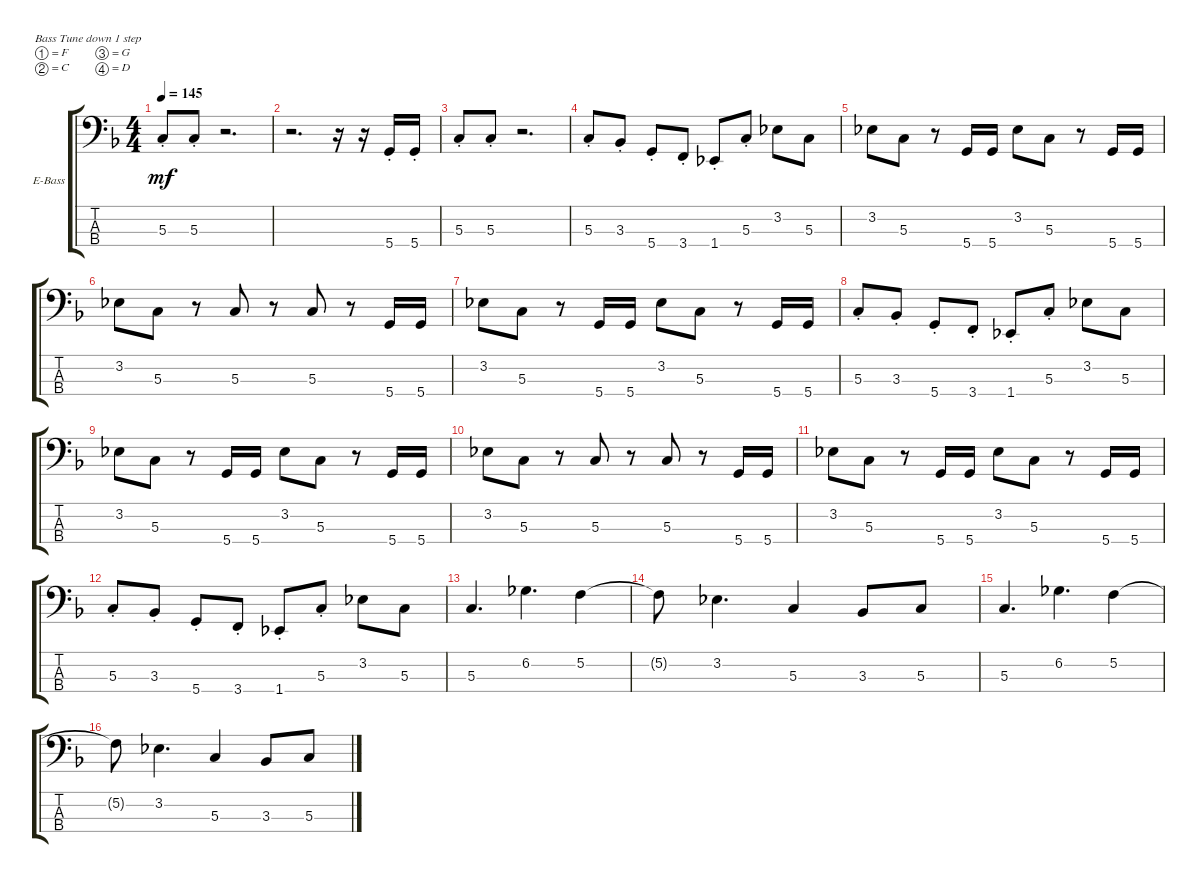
\defaultSystemsLayout 4
\bracketExtendMode groupsimilarinstruments
\firstSystemTrackNameOrientation horizontal
\otherSystemsTrackNameOrientation horizontal
\track ("Electric Bass" "E-Bass") {instrument electricbassfinger}
\staff {score tabs}
\tuning (F2 C2 G1 D1)
\ts (4 4)
\tempo 145
\clef f4
\ks dminor
5.3{st}.8{dy mf} 5.3{st}.8 r.2{d} |
r.2{d} r.16 r.16 5.4{st}.16 5.4{st}.16 |
5.3{st}.8 5.3{st}.8 r.2{d} |
5.3{st}.8 3.3{st}.8 5.4{st}.8 3.4{st}.8 1.4{st}.8 5.3{st}.8 3.2.8 5.3.8 |
3.2.8 5.3.8 r.8 5.4.16 5.4.16 3.2.8 5.3.8 r.8 5.4.16 5.4.16 |
3.2.8 5.3.8 r.8 5.3.8 r.8 5.3.8 r.8 5.4.16 5.4.16 |
3.2.8 5.3.8 r.8 5.4.16 5.4.16 3.2.8 5.3.8 r.8 5.4.16 5.4.16 |
5.3{st}.8 3.3{st}.8 5.4{st}.8 3.4{st}.8 1.4{st}.8 5.3{st}.8 3.2.8 5.3.8 |
3.2.8 5.3.8 r.8 5.4.16 5.4.16 3.2.8 5.3.8 r.8 5.4.16 5.4.16 |
3.2.8 5.3.8 r.8 5.3.8 r.8 5.3.8 r.8 5.4.16 5.4.16 |
3.2.8 5.3.8 r.8 5.4.16 5.4.16 3.2.8 5.3.8 r.8 5.4.16 5.4.16 |
5.3{st}.8 3.3{st}.8 5.4{st}.8 3.4{st}.8 1.4{st}.8 5.3{st}.8 3.2.8 5.3.8 |
5.3.4{d} 6.2.4{d} 5.2.4 |
5.2{t}.8 3.2.4{d} 5.3.4 3.3.8 5.3.8 |
5.3.4{d} 6.2.4{d} 5.2.4 |
5.2{t}.8 3.2.4{d} 5.3.4 3.3.8 5.3.8
